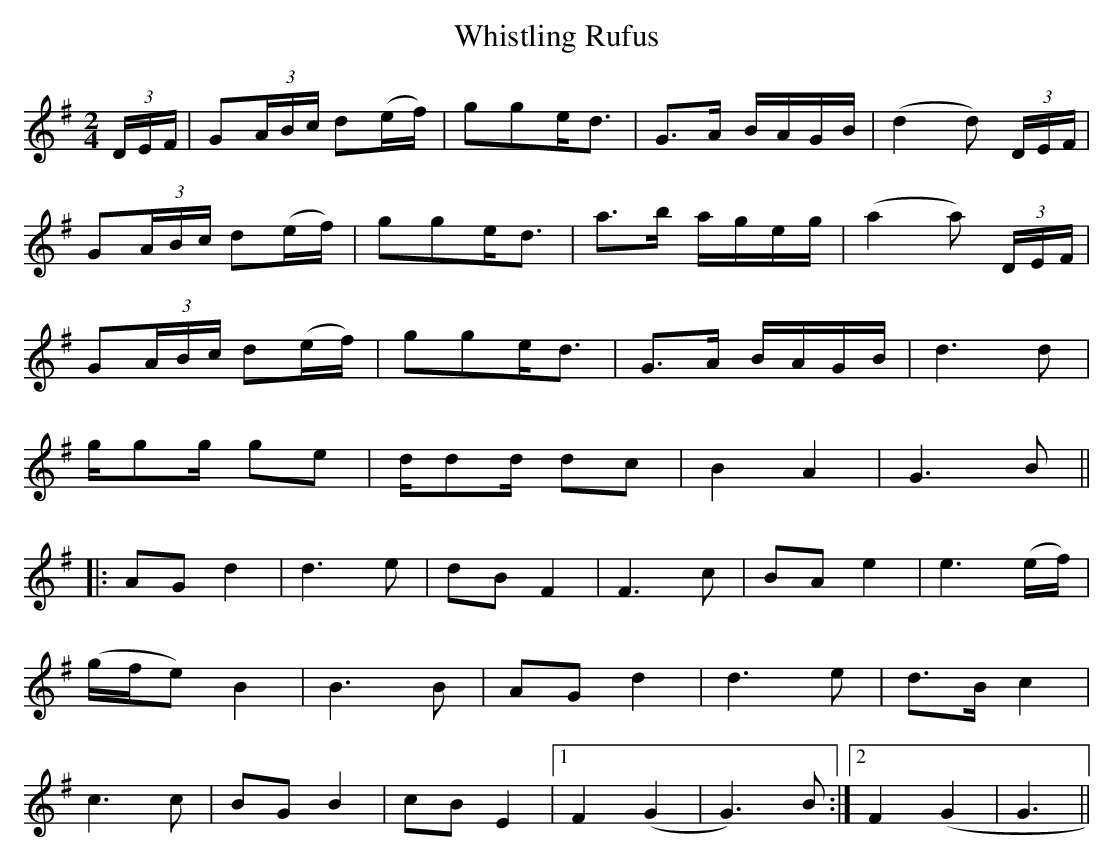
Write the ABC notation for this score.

X:1
T:Whistling Rufus
M:2/4
L:1/8
K:G
(3D/E/F/|G(3A/B/c/ d(e/f/)|gge<d|G>A B/A/G/B/|(d2 d) (3D/E/F/|
G(3A/B/c/ d(e/f/)|gge<d|a>b a/g/e/g/|(a2 a) (3D/E/F/|
G(3A/B/c/ d(e/f/)|gge<d|G>A B/A/G/B/|d3d|
g/gg/ ge|d/dd/ dc|B2A2|G3B||
|:AG d2|d3e|dB F2|F3c|BA e2|e3 (e/f/)|
(g/f/e) B2|B3B|AG d2|d3e|d>B c2|
c3c|BG B2|cB E2|1 F2(G2|G3)B:|2 F2(G2|G3||
